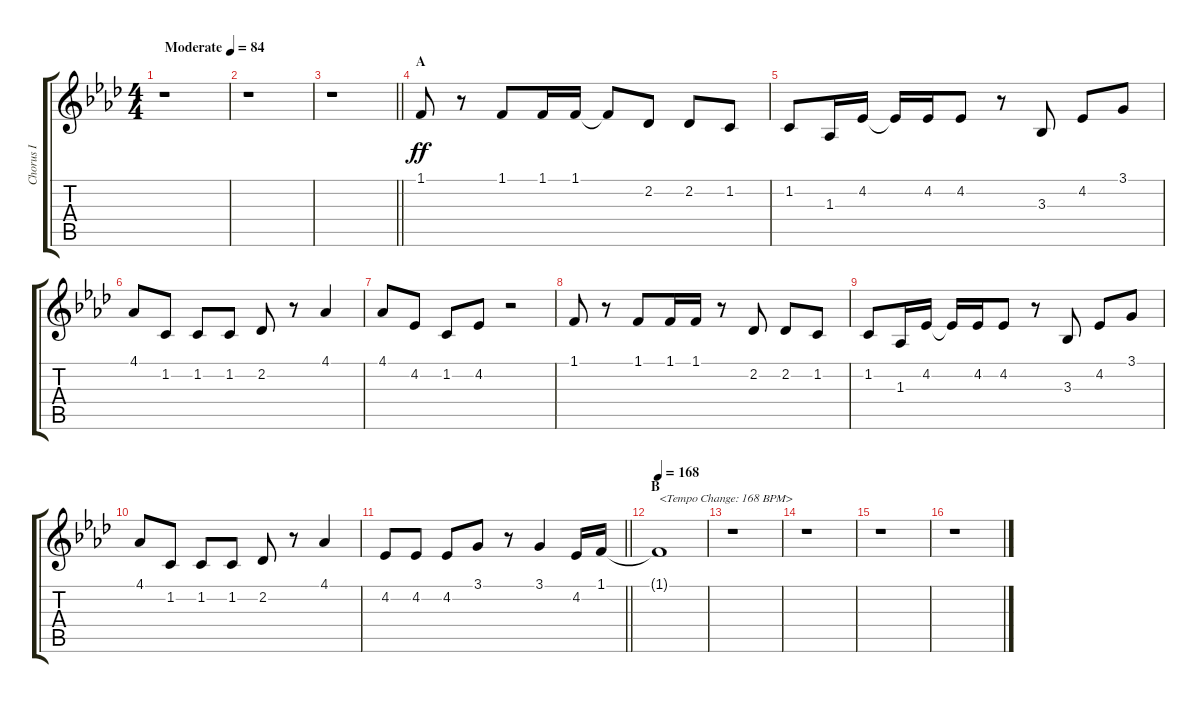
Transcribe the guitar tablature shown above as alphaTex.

\track ("Chorus I" "Chorus I") {instrument voiceoohs}
\staff {score tabs}
\tuning (E4 B3 G3 D3 A2 E2) {hide}
\ts (4 4)
\tempo (84 "Moderate")
\clef g2
\ks ab
r.1{dy ff instrument voiceoohs} |
r.1 |
\barLineRight lightlight
r.1 |
\section ("" "A")
1.1.8 r.8 1.1.8 1.1.16 1.1.16 1.1{t}.8 2.2.8 2.2.8 1.2.8 |
1.2.8 1.3.16 4.2.16 4.2{t}.16 4.2.16 4.2.8 r.8 3.3.8 4.2.8 3.1.8 |
4.1.8 1.2.8 1.2.8 1.2.8 2.2.8 r.8 4.1.4 |
4.1.8 4.2.8 1.2.8 4.2.8 r.2 |
1.1.8 r.8 1.1.8 1.1.16 1.1.16 r.8 2.2.8 2.2.8 1.2.8 |
1.2.8 1.3.16 4.2.16 4.2{t}.16 4.2.16 4.2.8 r.8 3.3.8 4.2.8 3.1.8 |
4.1.8 1.2.8 1.2.8 1.2.8 2.2.8 r.8 4.1.4 |
\barLineRight lightlight
4.2.8 4.2.8 4.2.8 3.1.8 r.8 3.1.4 4.2.16 1.1.16 |
\section ("" "B")
\tempo 168
1.1{t}.1{txt "<Tempo Change: 168 BPM>"} |
r.1 |
r.1 |
r.1 |
r.1
